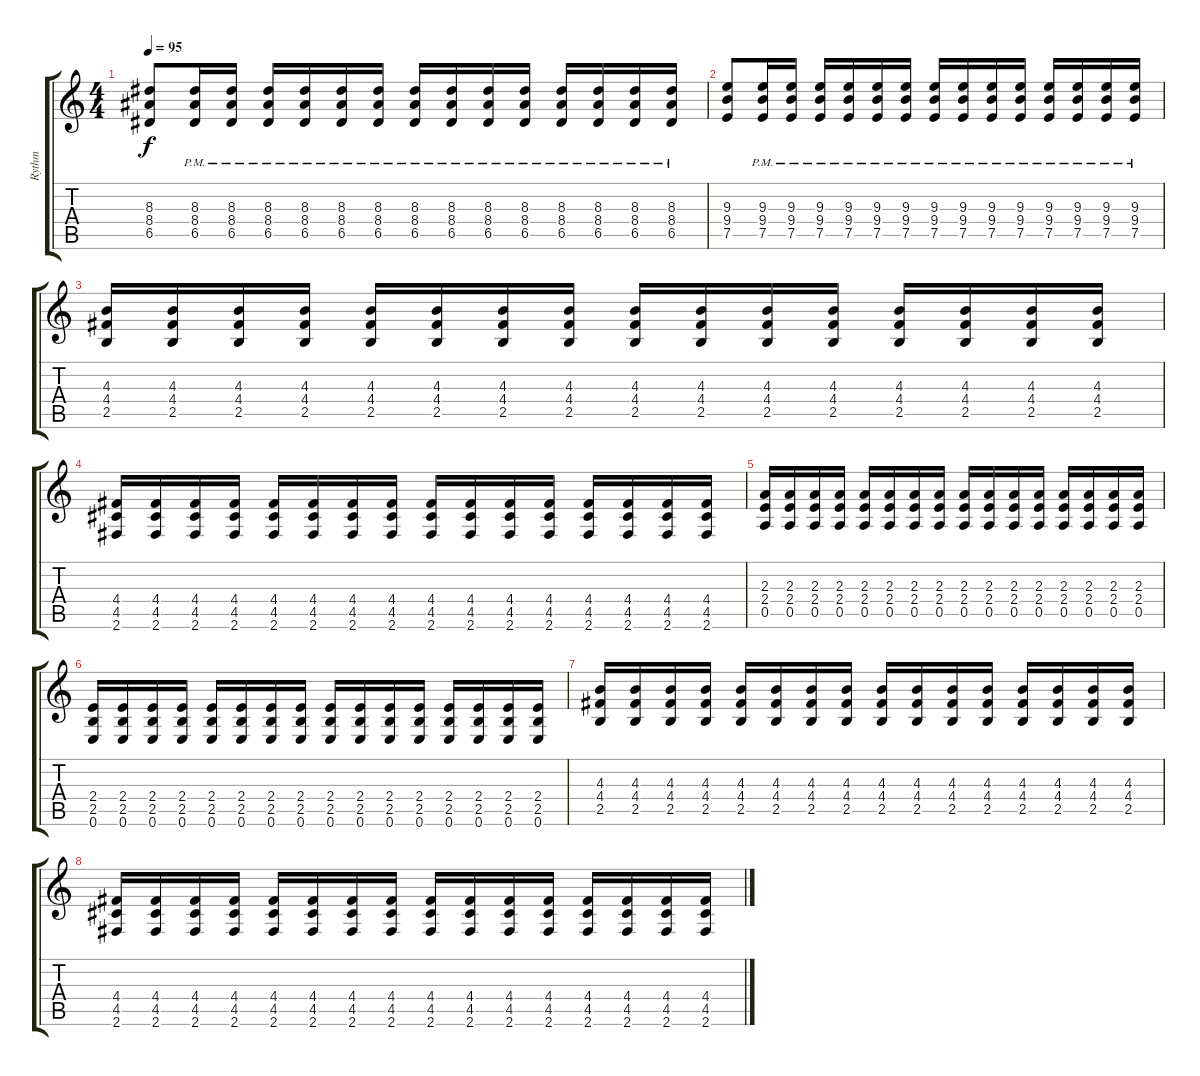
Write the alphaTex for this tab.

\track ("Rythm" "Rythm") {instrument overdrivenguitar}
\staff {score tabs}
\tuning (E4 B3 G3 D3 A2 E2) {hide}
\ts (4 4)
\tempo 95
\clef g2
\ks c
(8.3 8.4 6.5).8{dy f} (8.3{pm} 8.4{pm} 6.5{pm}).16 (8.3{pm} 8.4{pm} 6.5{pm}).16 (8.3{pm} 8.4{pm} 6.5{pm}).16 (8.3{pm} 8.4{pm} 6.5{pm}).16 (8.3{pm} 8.4{pm} 6.5{pm}).16 (8.3{pm} 8.4{pm} 6.5{pm}).16 (8.3{pm} 8.4{pm} 6.5{pm}).16 (8.3{pm} 8.4{pm} 6.5{pm}).16 (8.3{pm} 8.4{pm} 6.5{pm}).16 (8.3{pm} 8.4{pm} 6.5{pm}).16 (8.3{pm} 8.4{pm} 6.5{pm}).16 (8.3{pm} 8.4{pm} 6.5{pm}).16 (8.3{pm} 8.4{pm} 6.5{pm}).16 (8.3{pm} 8.4{pm} 6.5{pm}).16 |
(9.3 9.4 7.5).8 (9.3{pm} 9.4{pm} 7.5{pm}).16 (9.3{pm} 9.4{pm} 7.5{pm}).16 (9.3{pm} 9.4{pm} 7.5{pm}).16 (9.3{pm} 9.4{pm} 7.5{pm}).16 (9.3{pm} 9.4{pm} 7.5{pm}).16 (9.3{pm} 9.4{pm} 7.5{pm}).16 (9.3{pm} 9.4{pm} 7.5{pm}).16 (9.3{pm} 9.4{pm} 7.5{pm}).16 (9.3{pm} 9.4{pm} 7.5{pm}).16 (9.3{pm} 9.4{pm} 7.5{pm}).16 (9.3{pm} 9.4{pm} 7.5{pm}).16 (9.3{pm} 9.4{pm} 7.5{pm}).16 (9.3{pm} 9.4{pm} 7.5{pm}).16 (9.3{pm} 9.4{pm} 7.5{pm}).16 |
(4.3 4.4 2.5).16 (4.3 4.4 2.5).16 (4.3 4.4 2.5).16 (4.3 4.4 2.5).16 (4.3 4.4 2.5).16 (4.3 4.4 2.5).16 (4.3 4.4 2.5).16 (4.3 4.4 2.5).16 (4.3 4.4 2.5).16 (4.3 4.4 2.5).16 (4.3 4.4 2.5).16 (4.3 4.4 2.5).16 (4.3 4.4 2.5).16 (4.3 4.4 2.5).16 (4.3 4.4 2.5).16 (4.3 4.4 2.5).16 |
(4.4 4.5 2.6).16 (4.4 4.5 2.6).16 (4.4 4.5 2.6).16 (4.4 4.5 2.6).16 (4.4 4.5 2.6).16 (4.4 4.5 2.6).16 (4.4 4.5 2.6).16 (4.4 4.5 2.6).16 (4.4 4.5 2.6).16 (4.4 4.5 2.6).16 (4.4 4.5 2.6).16 (4.4 4.5 2.6).16 (4.4 4.5 2.6).16 (4.4 4.5 2.6).16 (4.4 4.5 2.6).16 (4.4 4.5 2.6).16 |
(2.3 2.4 0.5).16 (2.3 2.4 0.5).16 (2.3 2.4 0.5).16 (2.3 2.4 0.5).16 (2.3 2.4 0.5).16 (2.3 2.4 0.5).16 (2.3 2.4 0.5).16 (2.3 2.4 0.5).16 (2.3 2.4 0.5).16 (2.3 2.4 0.5).16 (2.3 2.4 0.5).16 (2.3 2.4 0.5).16 (2.3 2.4 0.5).16 (2.3 2.4 0.5).16 (2.3 2.4 0.5).16 (2.3 2.4 0.5).16 |
(2.4 2.5 0.6).16 (2.4 2.5 0.6).16 (2.4 2.5 0.6).16 (2.4 2.5 0.6).16 (2.4 2.5 0.6).16 (2.4 2.5 0.6).16 (2.4 2.5 0.6).16 (2.4 2.5 0.6).16 (2.4 2.5 0.6).16 (2.4 2.5 0.6).16 (2.4 2.5 0.6).16 (2.4 2.5 0.6).16 (2.4 2.5 0.6).16 (2.4 2.5 0.6).16 (2.4 2.5 0.6).16 (2.4 2.5 0.6).16 |
(4.3 4.4 2.5).16 (4.3 4.4 2.5).16 (4.3 4.4 2.5).16 (4.3 4.4 2.5).16 (4.3 4.4 2.5).16 (4.3 4.4 2.5).16 (4.3 4.4 2.5).16 (4.3 4.4 2.5).16 (4.3 4.4 2.5).16 (4.3 4.4 2.5).16 (4.3 4.4 2.5).16 (4.3 4.4 2.5).16 (4.3 4.4 2.5).16 (4.3 4.4 2.5).16 (4.3 4.4 2.5).16 (4.3 4.4 2.5).16 |
(4.4 4.5 2.6).16 (4.4 4.5 2.6).16 (4.4 4.5 2.6).16 (4.4 4.5 2.6).16 (4.4 4.5 2.6).16 (4.4 4.5 2.6).16 (4.4 4.5 2.6).16 (4.4 4.5 2.6).16 (4.4 4.5 2.6).16 (4.4 4.5 2.6).16 (4.4 4.5 2.6).16 (4.4 4.5 2.6).16 (4.4 4.5 2.6).16 (4.4 4.5 2.6).16 (4.4 4.5 2.6).16 (4.4 4.5 2.6).16
